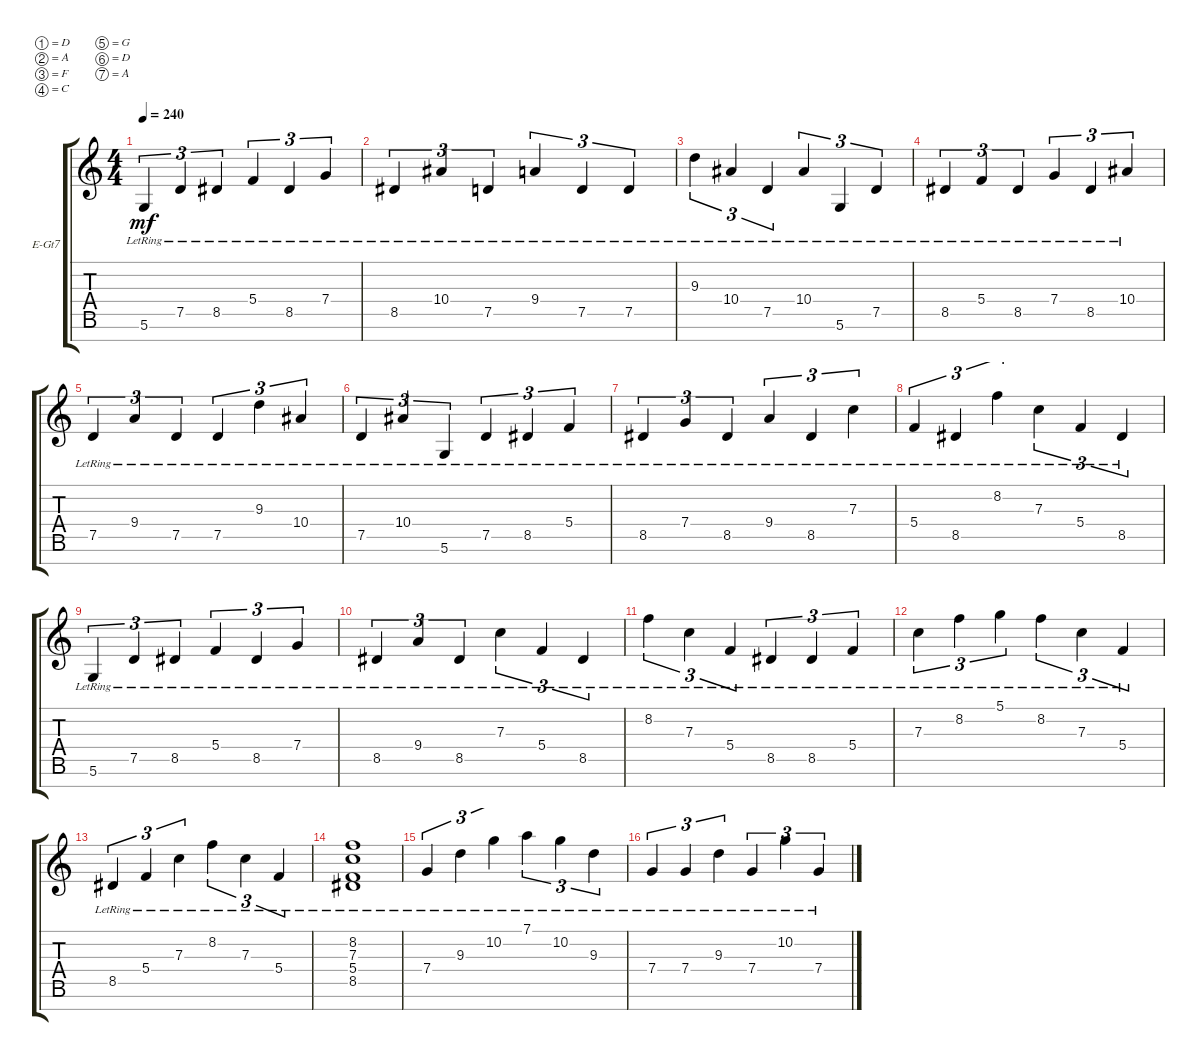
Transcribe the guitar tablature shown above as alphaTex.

\defaultSystemsLayout 4
\bracketExtendMode groupsimilarinstruments
\firstSystemTrackNameOrientation horizontal
\otherSystemsTrackNameOrientation horizontal
\track ("Clean" "E-Gt7") {instrument electricguitarclean}
\staff {score tabs}
\tuning (D4 A3 F3 C3 G2 D2 A1)
\ts (4 4)
\tempo 240
\clef g2
\scale
0.487395
\ks c
5.6{lr}.4{tu (3 2) dy mf instrument electricguitarclean} 7.5{lr}.4{tu (3 2)} 8.5{lr}.4{tu (3 2)} 5.4{lr}.4{tu (3 2)} 8.5{lr}.4{tu (3 2)} 7.4{lr}.4{tu (3 2)} |
\scale
0.256303 8.5{lr}.4{tu (3 2)} 10.4{lr}.4{tu (3 2)} 7.5{lr}.4{tu (3 2)} 9.4{lr}.4{tu (3 2)} 7.5{lr}.4{tu (3 2)} 7.5{lr}.4{tu (3 2)} |
\scale
0.256303 9.3{lr}.4{tu (3 2)} 10.4{lr}.4{tu (3 2)} 7.5{lr}.4{tu (3 2)} 10.4{lr}.4{tu (3 2)} 5.6{lr}.4{tu (3 2)} 7.5{lr}.4{tu (3 2)} |
\scale
0.333333 8.5{lr}.4{tu (3 2)} 5.4{lr}.4{tu (3 2)} 8.5{lr}.4{tu (3 2)} 7.4{lr}.4{tu (3 2)} 8.5{lr}.4{tu (3 2)} 10.4{lr}.4{tu (3 2)} |
\scale
0.333333 7.5{lr}.4{tu (3 2)} 9.4{lr}.4{tu (3 2)} 7.5{lr}.4{tu (3 2)} 7.5{lr}.4{tu (3 2)} 9.3{lr}.4{tu (3 2)} 10.4{lr}.4{tu (3 2)} |
\scale
0.333333 7.5{lr}.4{tu (3 2)} 10.4{lr}.4{tu (3 2)} 5.6{lr}.4{tu (3 2)} 7.5{lr}.4{tu (3 2)} 8.5{lr}.4{tu (3 2)} 5.4{lr}.4{tu (3 2)} |
\scale
0.333333 8.5{lr}.4{tu (3 2)} 7.4{lr}.4{tu (3 2)} 8.5{lr}.4{tu (3 2)} 9.4{lr}.4{tu (3 2)} 8.5{lr}.4{tu (3 2)} 7.3{lr}.4{tu (3 2)} |
\scale
0.333333 5.4{lr}.4{tu (3 2)} 8.5{lr}.4{tu (3 2)} 8.2{lr}.4{tu (3 2)} 7.3{lr}.4{tu (3 2)} 5.4{lr}.4{tu (3 2)} 8.5{lr}.4{tu (3 2)} |
\scale
0.333333 5.6{lr}.4{tu (3 2)} 7.5{lr}.4{tu (3 2)} 8.5{lr}.4{tu (3 2)} 5.4{lr}.4{tu (3 2)} 8.5{lr}.4{tu (3 2)} 7.4{lr}.4{tu (3 2)} |
\scale
0.333333 8.5{lr}.4{tu (3 2)} 9.4{lr}.4{tu (3 2)} 8.5{lr}.4{tu (3 2)} 7.3{lr}.4{tu (3 2)} 5.4{lr}.4{tu (3 2)} 8.5{lr}.4{tu (3 2)} |
\scale
0.333333 8.2{lr}.4{tu (3 2)} 7.3{lr}.4{tu (3 2)} 5.4{lr}.4{tu (3 2)} 8.5{lr}.4{tu (3 2)} 8.5{lr}.4{tu (3 2)} 5.4{lr}.4{tu (3 2)} |
\scale
0.333333 7.3{lr}.4{tu (3 2)} 8.2{lr}.4{tu (3 2)} 5.1{lr}.4{tu (3 2)} 8.2{lr}.4{tu (3 2)} 7.3{lr}.4{tu (3 2)} 5.4{lr}.4{tu (3 2)} |
\scale
0.333333 8.5{lr}.4{tu (3 2)} 5.4{lr}.4{tu (3 2)} 7.3{lr}.4{tu (3 2)} 8.2{lr}.4{tu (3 2)} 7.3{lr}.4{tu (3 2)} 5.4{lr}.4{tu (3 2)} |
\scale
0.333333 (8.5{lr} 5.4{lr} 7.3{lr} 8.2{lr}).1 |
\scale
0.333333 7.4{lr}.4{tu (3 2)} 9.3{lr}.4{tu (3 2)} 10.2{lr}.4{tu (3 2)} 7.1{lr}.4{tu (3 2)} 10.2{lr}.4{tu (3 2)} 9.3{lr}.4{tu (3 2)} |
\scale
0.333333 7.4{lr}.4{tu (3 2)} 7.4{lr}.4{tu (3 2)} 9.3{lr}.4{tu (3 2)} 7.4{lr}.4{tu (3 2)} 10.2{lr}.4{tu (3 2)} 7.4{lr}.4{tu (3 2)}
